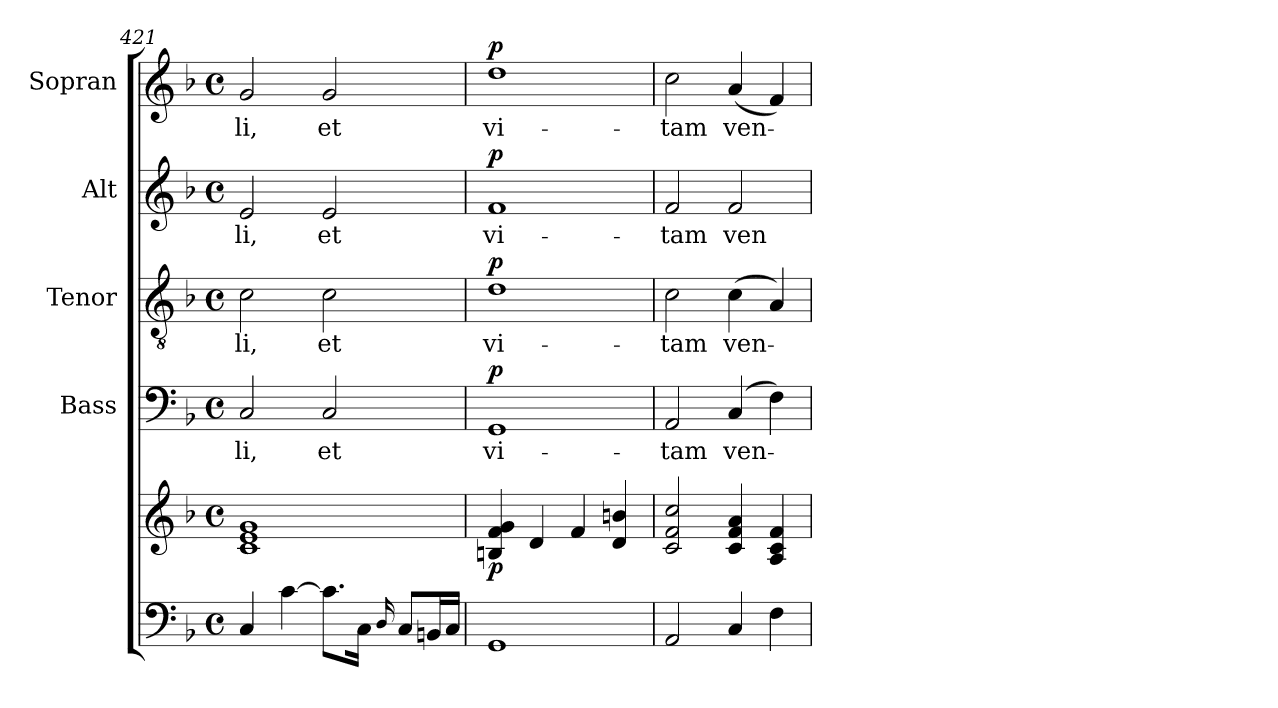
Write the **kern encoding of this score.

**kern	**kern	**dynam	**kern	**text	**dynam	**kern	**text	**dynam	**kern	**text	**dynam	**kern	**text	**dynam
*part5	*part5	*part5	*part4	*part4	*part4	*part3	*part3	*part3	*part2	*part2	*part2	*part1	*part1	*part1
*staff6	*staff5	*staff5/6	*staff4	*staff4	*staff4	*staff3	*staff3	*staff3	*staff2	*staff2	*staff2	*staff1	*staff1	*staff1
*	*	*	*I"Bass	*	*	*I"Tenor	*	*	*I"Alt	*	*	*I"Sopran	*	*
*	*	*	*I'B.	*	*	*I'T.	*	*	*I'A.	*	*	*I'S.	*	*
*clefF4	*clefG2	*	*clefF4	*	*	*clefGv2	*	*	*clefG2	*	*	*clefG2	*	*
*k[b-]	*k[b-]	*	*k[b-]	*	*	*k[b-]	*	*	*k[b-]	*	*	*k[b-]	*	*
*F:	*F:	*	*F:	*	*	*F:	*	*	*F:	*	*	*F:	*	*
*M4/4	*M4/4	*	*M4/4	*	*	*M4/4	*	*	*M4/4	*	*	*M4/4	*	*
*met(c)	*met(c)	*	*met(c)	*	*	*met(c)	*	*	*met(c)	*	*	*met(c)	*	*
=421	=421	=421	=421	=421	=421	=421	=421	=421	=421	=421	=421	=421	=421	=421
!	!	!	!	!LO:LY:b	!	!	!LO:LY:b	!	!	!LO:LY:b	!	!	!LO:LY:b	!
4C/	1c 1e 1g	.	2C/	-li,	.	2c\	-li,	.	2e/	-li,	.	2g/	-li,	.
[4c\	.	.	.	.	.	.	.	.	.	.	.	.	.	.
!	!	!	!	!LO:LY:b	!	!	!LO:LY:b	!	!	!LO:LY:b	!	!	!LO:LY:b	!
8.c\L]	.	.	2C/	et	.	2c\	et	.	2e/	et	.	2g/	et	.
16C\Jk	.	.	.	.	.	.	.	.	.	.	.	.	.	.
16qqD/	.	.	.	.	.	.	.	.	.	.	.	.	.	.
8C/L	.	.	.	.	.	.	.	.	.	.	.	.	.	.
16BBn/L	.	.	.	.	.	.	.	.	.	.	.	.	.	.
16C/JJ	.	.	.	.	.	.	.	.	.	.	.	.	.	.
!!LO:PB:g=z
=422	=422	=422	=422	=422	=422	=422	=422	=422	=422	=422	=422	=422	=422	=422
!	!	!LO:DY:b	!	!LO:LY:b	!LO:DY:a	!	!LO:LY:b	!LO:DY:a	!	!LO:LY:b	!LO:DY:a	!	!LO:LY:b	!LO:DY:a
1GG	4Bn/ 4f/ 4g/	p	1GG	vi-	p	1d	vi-	p	1f	vi-	p	1dd	vi-	p
.	4d/	.	.	.	.	.	.	.	.	.	.	.	.	.
.	4f/	.	.	.	.	.	.	.	.	.	.	.	.	.
.	4d/ 4bn/	.	.	.	.	.	.	.	.	.	.	.	.	.
=423	=423	=423	=423	=423	=423	=423	=423	=423	=423	=423	=423	=423	=423	=423
!	!	!	!	!LO:LY:b	!	!	!LO:LY:b	!	!	!LO:LY:b	!	!	!LO:LY:b	!
2AA/	2c/ 2f/ 2cc/	.	2AA/	-tam	.	2c\	-tam	.	2f/	-tam	.	2cc\	-tam	.
!	!	!	!	!LO:LY:b	!	!	!LO:LY:b	!	!	!LO:LY:b	!	!	!LO:LY:b	!
4C/	4c/ 4f/ 4a/	.	(4C/	ven-	.	(>4c\	ven-	.	2f/	ven-	.	(<4a/	ven-	.
4F\	4A/ 4c/ 4f/	.	4F\)	.	.	4A/)	.	.	.	.	.	4f/)	.	.
=	=	=	=	=	=	=	=	=	=	=	=	=	=	=
*-	*-	*-	*-	*-	*-	*-	*-	*-	*-	*-	*-	*-	*-	*-
